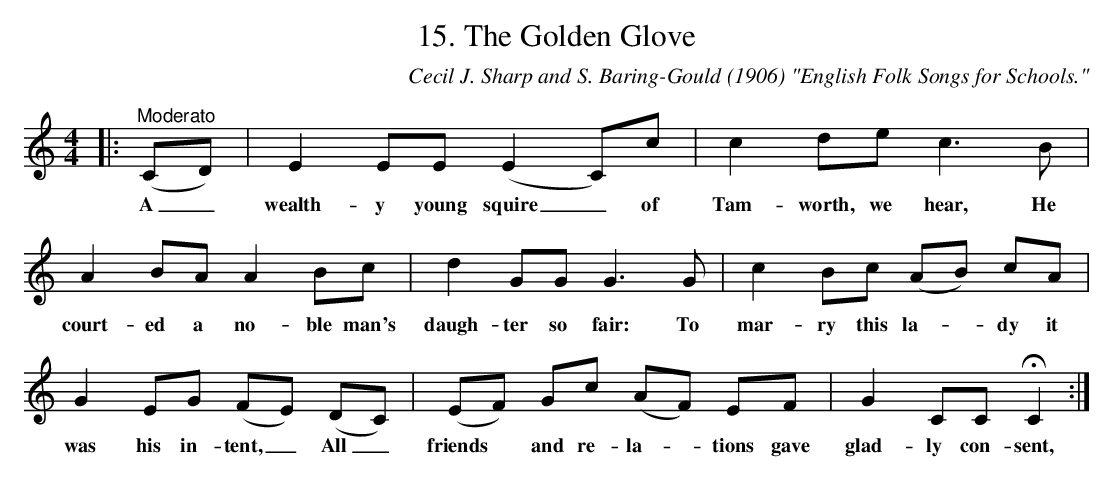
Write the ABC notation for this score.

X:1
T:15. The Golden Glove
C:Cecil J. Sharp and S. Baring-Gould (1906) "English Folk Songs for Schools."
L:1/8
M:4/4
K:C
|:"^Moderato" (CD) | E2 EE (E2 C)c | c2 de c3 B |$ A2 BA A2 Bc | d2 GG G3 G | c2 Bc (AB) cA |$
w: A _|wealth- y young squire _ of|Tam- worth, we hear, He|court- ed a no- ble man's|daugh- ter so fair: To|mar- ry this la- * dy it|
G2 EG (FE) (DC) | (EF) Gc (AF) EF | G2 CC !fermata!C2 :|
w: was his  in- tent, _ All _|friends * and re- la- * tions  gave|glad- ly con- sent,|
